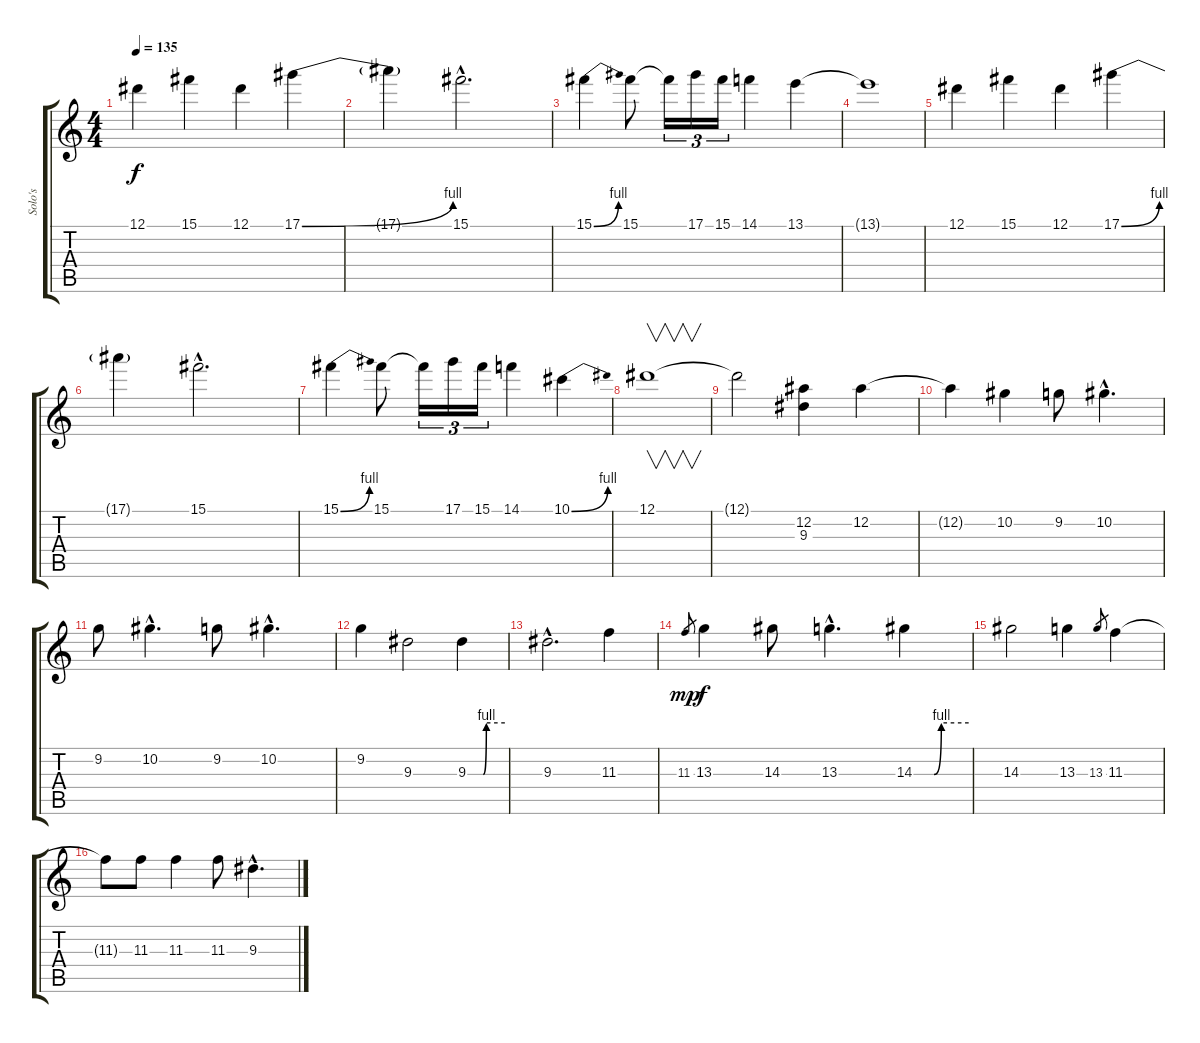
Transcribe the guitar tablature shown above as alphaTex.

\track ("Solo's" "Solo's") {instrument overdrivenguitar}
\staff {score tabs}
\tuning (Eb4 Bb3 Gb3 Db3 Ab2 Eb2) {hide}
\ts (4 4)
\tempo 135
\clef g2
\ks c
12.1.4{dy f} 15.1.4 12.1.4 17.1{be (bend 0 0 60 4)}.4 |
17.1{t}.4 15.1{hac}.2{d} |
15.1{be (bend 0 0 60 4)}.4 15.1.8 15.1{t}.16{tu (3 2)} 17.1.16{tu (3 2)} 15.1.16{tu (3 2)} 14.1.4 13.1.4 |
13.1{t}.1 |
12.1.4 15.1.4 12.1.4 17.1{be (bend 0 0 60 4)}.4 |
17.1{t}.4 15.1{hac}.2{d} |
15.1{be (bend 0 0 60 4)}.4 15.1.8 15.1{t}.16{tu (3 2)} 17.1.16{tu (3 2)} 15.1.16{tu (3 2)} 14.1.4 10.1{be (bend 0 0 60 4)}.4 |
12.1.1{v} |
12.1{t}.2 (12.2 9.3).4 12.2.4 |
12.2{t}.4 10.2.4 9.2.8 10.2{hac}.4{d} |
9.2.8 10.2{hac}.4{d} 9.2.8 10.2{hac}.4{d} |
9.2.4 9.3.2 9.3{be (custom 0 0 25 0 30 4 60 4)}.4 |
9.3{hac}.2{d} 11.3.4 |
11.3.8{gr dy mp} 13.3.4{dy f} 14.3.8 13.3{hac}.4{d} 14.3{be (custom 0 0 22 0 30 4 60 4)}.4 |
14.3.2 13.3.4 13.3.8{gr} 11.3.4 |
11.3{t}.8 11.3.8 11.3.4 11.3.8 9.3{hac}.4{d}
